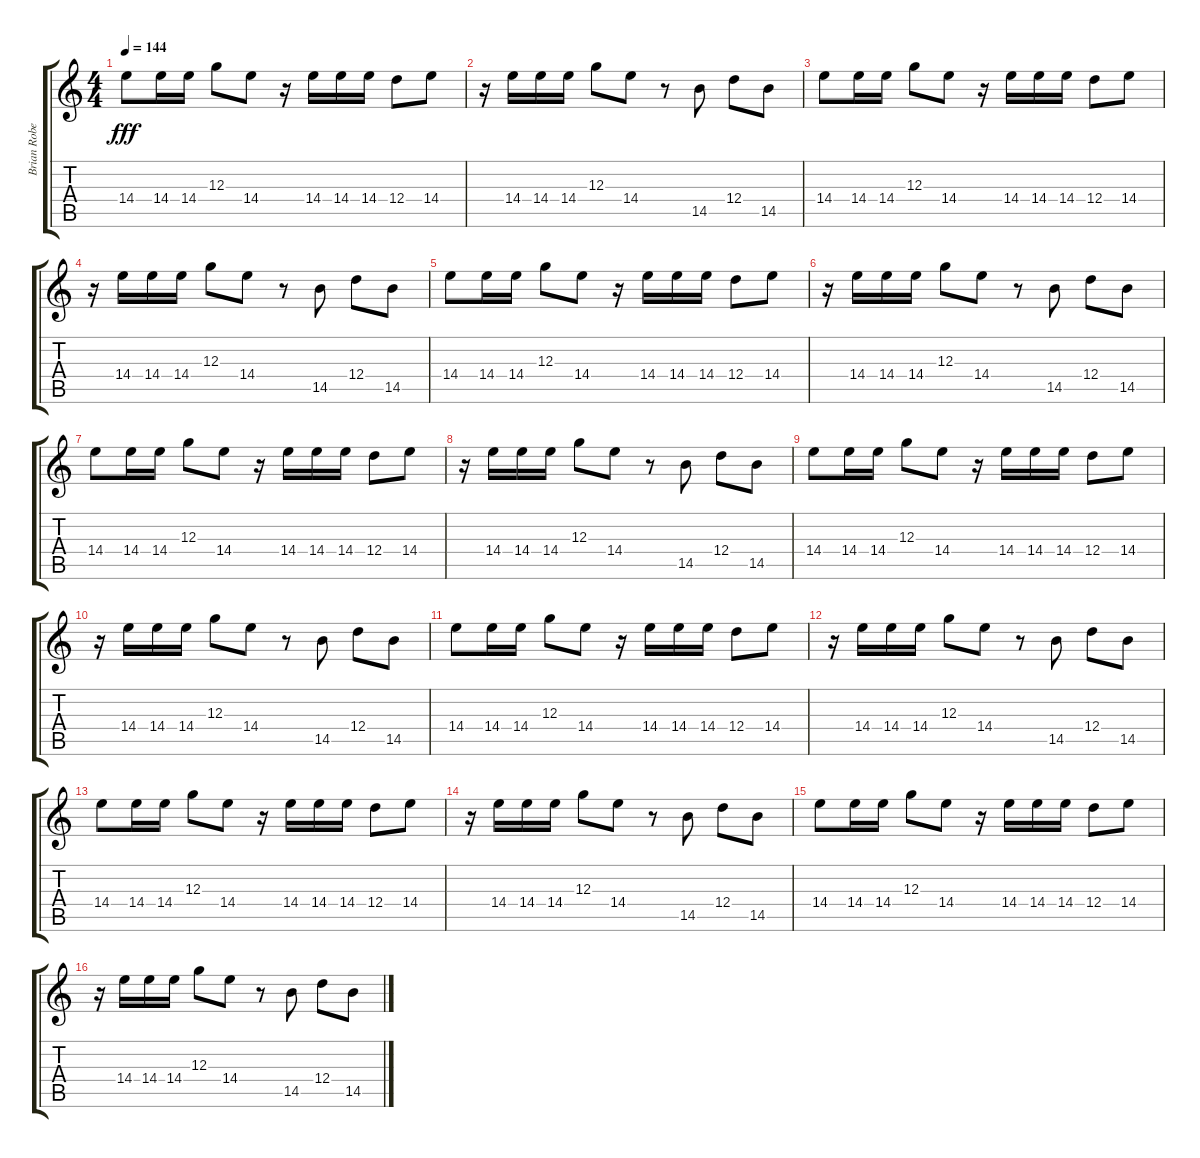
\track ("Brian Robertson" "Brian Robe") {instrument overdrivenguitar}
\staff {score tabs}
\tuning (E4 B3 G3 D3 A2 E2) {hide}
\ts (4 4)
\tempo 144
\clef g2
\ks c
14.4.8{dy fff} 14.4.16 14.4.16 12.3.8 14.4.8 r.16 14.4.16 14.4.16 14.4.16 12.4.8 14.4.8 |
r.16 14.4.16 14.4.16 14.4.16 12.3.8 14.4.8 r.8 14.5.8 12.4.8 14.5.8 |
14.4.8 14.4.16 14.4.16 12.3.8 14.4.8 r.16 14.4.16 14.4.16 14.4.16 12.4.8 14.4.8 |
r.16 14.4.16 14.4.16 14.4.16 12.3.8 14.4.8 r.8 14.5.8 12.4.8 14.5.8 |
14.4.8 14.4.16 14.4.16 12.3.8 14.4.8 r.16 14.4.16 14.4.16 14.4.16 12.4.8 14.4.8 |
r.16 14.4.16 14.4.16 14.4.16 12.3.8 14.4.8 r.8 14.5.8 12.4.8 14.5.8 |
14.4.8 14.4.16 14.4.16 12.3.8 14.4.8 r.16 14.4.16 14.4.16 14.4.16 12.4.8 14.4.8 |
r.16 14.4.16 14.4.16 14.4.16 12.3.8 14.4.8 r.8 14.5.8 12.4.8 14.5.8 |
14.4.8 14.4.16 14.4.16 12.3.8 14.4.8 r.16 14.4.16 14.4.16 14.4.16 12.4.8 14.4.8 |
r.16 14.4.16 14.4.16 14.4.16 12.3.8 14.4.8 r.8 14.5.8 12.4.8 14.5.8 |
14.4.8 14.4.16 14.4.16 12.3.8 14.4.8 r.16 14.4.16 14.4.16 14.4.16 12.4.8 14.4.8 |
r.16 14.4.16 14.4.16 14.4.16 12.3.8 14.4.8 r.8 14.5.8 12.4.8 14.5.8 |
14.4.8 14.4.16 14.4.16 12.3.8 14.4.8 r.16 14.4.16 14.4.16 14.4.16 12.4.8 14.4.8 |
r.16 14.4.16 14.4.16 14.4.16 12.3.8 14.4.8 r.8 14.5.8 12.4.8 14.5.8 |
14.4.8 14.4.16 14.4.16 12.3.8 14.4.8 r.16 14.4.16 14.4.16 14.4.16 12.4.8 14.4.8 |
r.16 14.4.16 14.4.16 14.4.16 12.3.8 14.4.8 r.8 14.5.8 12.4.8 14.5.8
